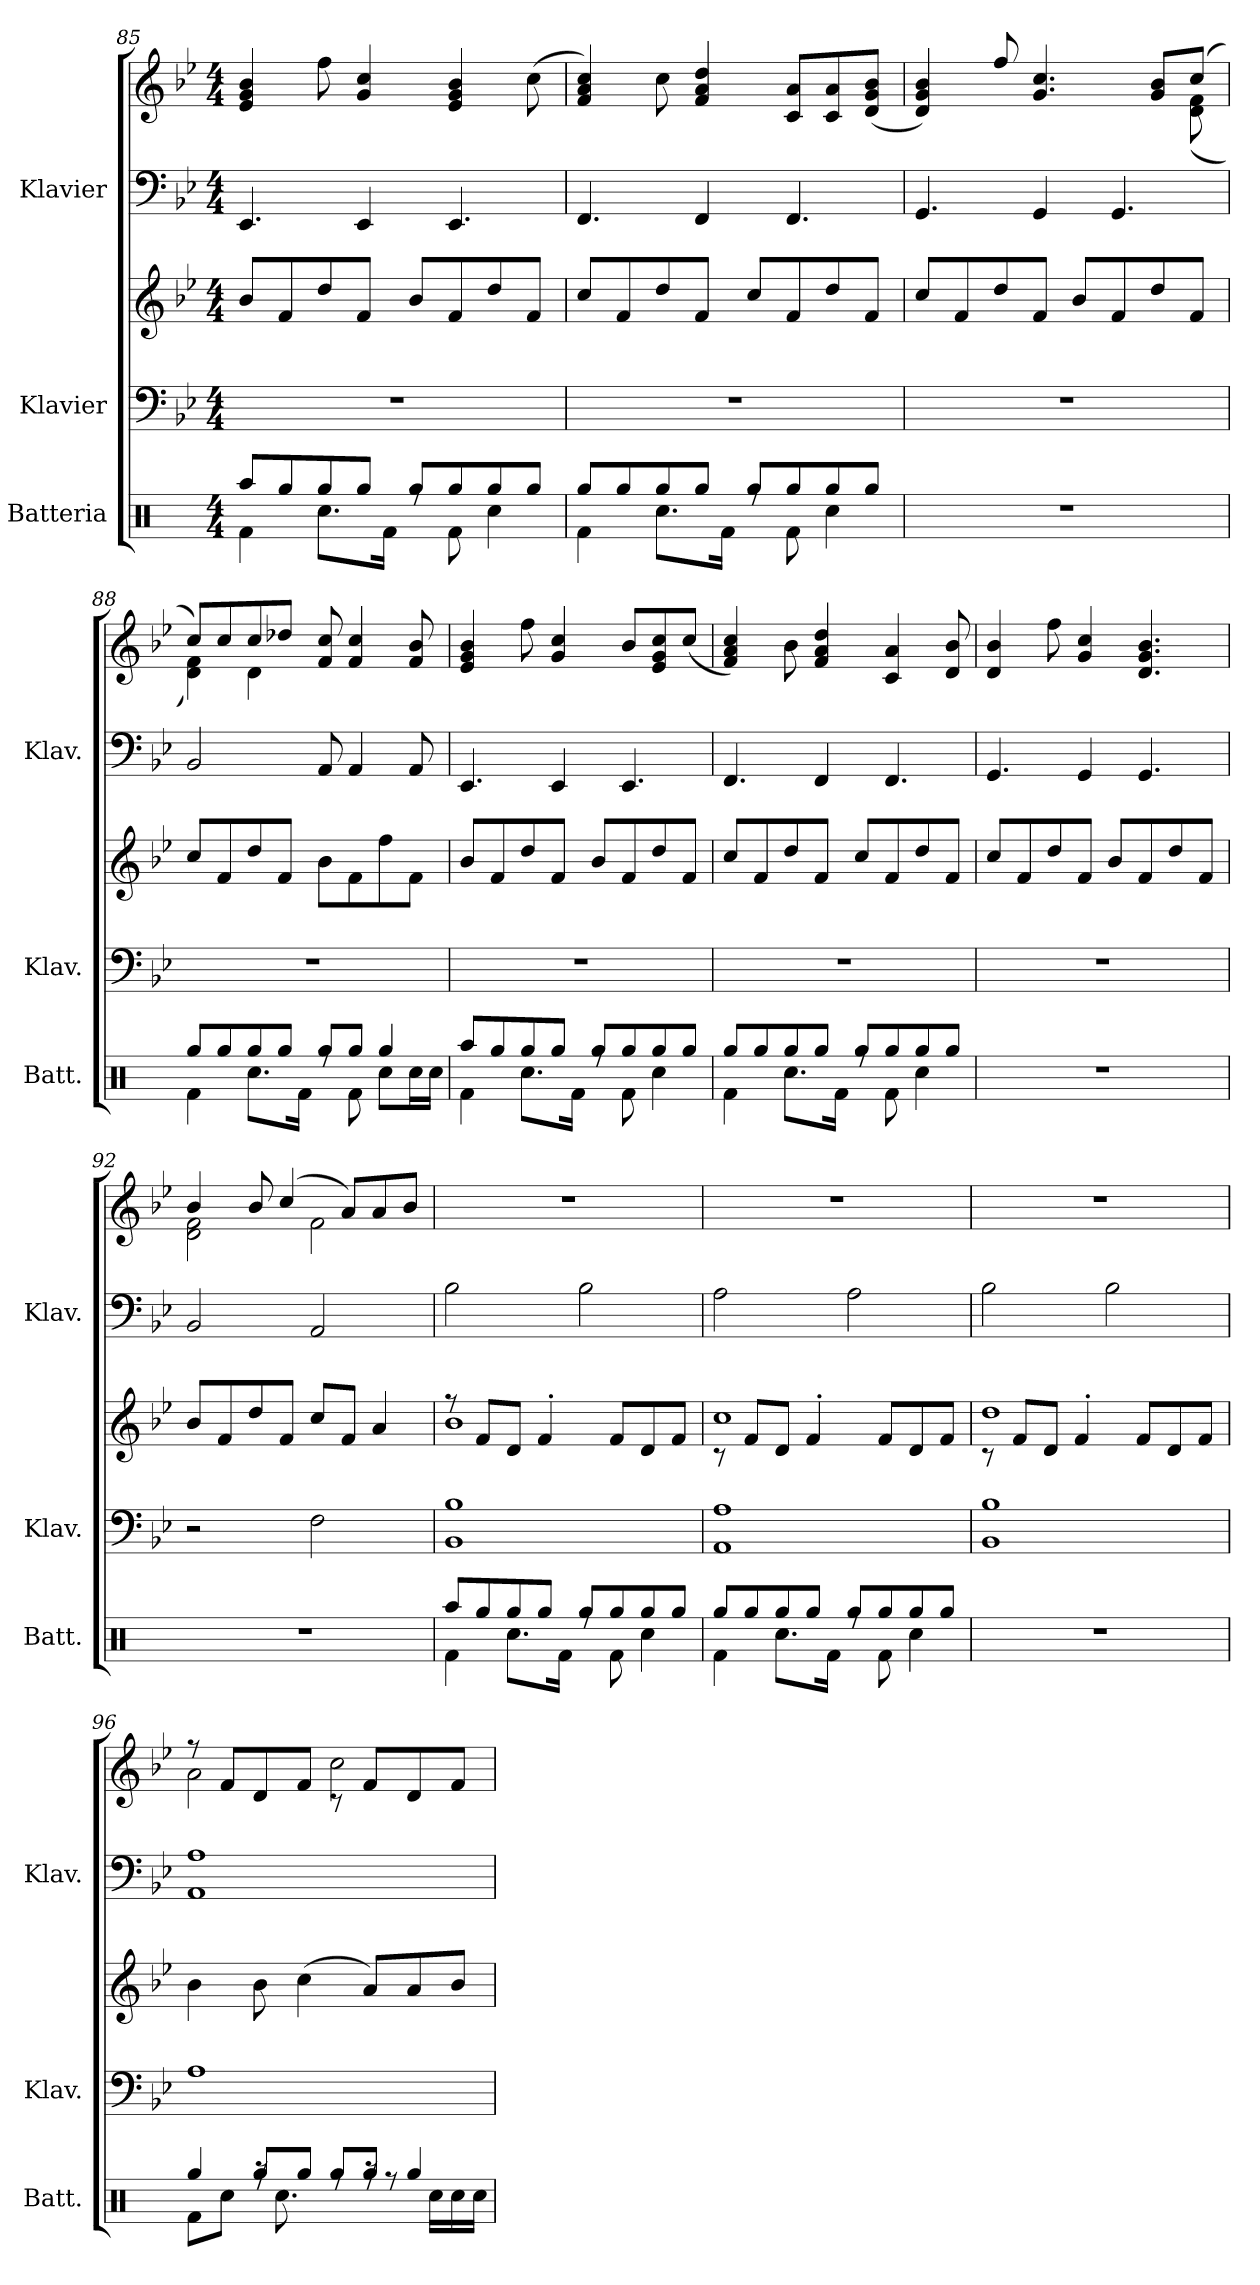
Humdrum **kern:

**kern	**kern	**kern	**kern	**kern
*part3	*part2	*part2	*part1	*part1
*staff5	*staff4	*staff3	*staff2	*staff1
*I"Batteria	*I"Klavier	*	*I"Klavier	*
*I'Batt.	*I'Klav.	*	*I'Klav.	*
!!LO:PB:g=z
*clefX	*clefF4	*clefG2	*clefF4	*clefG2
*k[]	*k[b-e-]	*k[b-e-]	*k[b-e-]	*k[b-e-]
*M4/4	*M4/4	*M4/4	*M4/4	*M4/4
=85	=85	=85	=85	=85
*^	*	*	*	*
8Raa/L	4Rf\	1r	8b-/L	4.EE-/	4e-/ 4g/ 4b-/
8Rgg/	.	.	8f/	.	.
8Rgg/	8.Rcc\L	.	8dd/	.	8ff\
8Rgg/J	.	.	8f/J	4EE-/	4g/ 4cc/
.	16Rf\Jk	.	.	.	.
8Rgg/L	8rff	.	8b-/L	.	.
8Rgg/	8Rf\	.	8f/	4.EE-/	4e-/ 4g/ 4b-/
8Rgg/	4Rcc\	.	8dd/	.	.
8Rgg/J	.	.	8f/J	.	(8cc\
=86	=86	=86	=86	=86	=86
8Rgg/L	4Rf\	1r	8cc/L	4.FF/	4f/ 4a/ 4cc/)
8Rgg/	.	.	8f/	.	.
8Rgg/	8.Rcc\L	.	8dd/	.	8cc\
8Rgg/J	.	.	8f/J	4FF/	4f/ 4a/ 4dd/
.	16Rf\Jk	.	.	.	.
8Rgg/L	8rff	.	8cc/L	.	.
8Rgg/	8Rf\	.	8f/	4.FF/	8c/ 8a/L
8Rgg/	4Rcc\	.	8dd/	.	8c/ 8a/
8Rgg/J	.	.	8f/J	.	(8d/ 8g/ 8b-/J
*v	*v	*	*	*	*
=87	=87	=87	=87	=87
*	*	*	*	*^
1r	1r	8cc/L	4.GG/	4d/ 4g/ 4b-/)	2..ryy
.	.	8f/	.	.	.
.	.	8dd/	.	8ff/	.
.	.	8f/J	4GG/	4.g/ 4.cc/	.
.	.	8b-/L	.	.	.
.	.	8f/	4.GG/	.	.
.	.	8dd/	.	8g/ 8b-/L	.
.	.	8f/J	.	(8cc/J	(8d\ 8f\
=88	=88	=88	=88	=88	=88
*^	*	*	*	*	*
8Rgg/L	4Rf\	1r	8cc/L	2BB-/	8cc/L)	4d\ 4f\)
8Rgg/	.	.	8f/	.	8cc/	.
8Rgg/	8.Rcc\L	.	8dd/	.	8cc/	4d\
8Rgg/J	.	.	8f/J	.	8dd-X/J	.
.	16Rf\Jk	.	.	.	.	.
8Rgg/L	8rff	.	8b-\L	8AA/	8f/ 8cc/	2ryy
8Rgg/J	8Rf\	.	8f\	4AA/	4f/ 4cc/	.
4Rgg/	8Rcc\L	.	8ff\	.	.	.
.	16Rcc\L	.	8f\J	8AA/	8f/ 8b-/	.
.	16Rcc\JJ	.	.	.	.	.
*	*	*	*	*	*v	*v
!!LO:LB:g=z
=89	=89	=89	=89	=89	=89
8Raa/L	4Rf\	1r	8b-/L	4.EE-/	4e-/ 4g/ 4b-/
8Rgg/	.	.	8f/	.	.
8Rgg/	8.Rcc\L	.	8dd/	.	8ff\
8Rgg/J	.	.	8f/J	4EE-/	4g/ 4cc/
.	16Rf\Jk	.	.	.	.
8Rgg/L	8rff	.	8b-/L	.	.
8Rgg/	8Rf\	.	8f/	4.EE-/	8b-/L
8Rgg/	4Rcc\	.	8dd/	.	8e-/ 8g/ 8cc/
8Rgg/J	.	.	8f/J	.	(8cc/J
=90	=90	=90	=90	=90	=90
8Rgg/L	4Rf\	1r	8cc/L	4.FF/	4f/ 4a/ 4cc/)
8Rgg/	.	.	8f/	.	.
8Rgg/	8.Rcc\L	.	8dd/	.	8b-\
8Rgg/J	.	.	8f/J	4FF/	4f/ 4a/ 4dd/
.	16Rf\Jk	.	.	.	.
8Rgg/L	8rff	.	8cc/L	.	.
8Rgg/	8Rf\	.	8f/	4.FF/	4c/ 4a/
8Rgg/	4Rcc\	.	8dd/	.	.
8Rgg/J	.	.	8f/J	.	8d/ 8b-/
*v	*v	*	*	*	*
=91	=91	=91	=91	=91
1r	1r	8cc/L	4.GG/	4d/ 4b-/
.	.	8f/	.	.
.	.	8dd/	.	8ff\
.	.	8f/J	4GG/	4g/ 4cc/
.	.	8b-/L	.	.
.	.	8f/	4.GG/	4.d/ 4.g/ 4.b-/
.	.	8dd/	.	.
.	.	8f/J	.	.
=92	=92	=92	=92	=92
*	*	*	*	*^
1r	2r	8b-/L	2BB-/	4b-/	2d\ 2f\
.	.	8f/	.	.	.
.	.	8dd/	.	8b-/	.
.	.	8f/J	.	(4cc/	.
.	2F\	8cc/L	2AA/	.	2f\
.	.	8f/J	.	8a/L)	.
.	.	4a/	.	8a/	.
.	.	.	.	8b-/J	.
*	*	*	*	*v	*v
!!LO:PB:g=z
=93	=93	=93	=93	=93
*^	*	*^	*	*
8Raa/L	4Rf\	1BB- 1B-	8r	1b-	2B-\	1r
8Rgg/	.	.	8f/L	.	.	.
8Rgg/	8.Rcc\L	.	8d/J	.	.	.
8Rgg/J	.	.	4f'/	.	.	.
.	16Rf\Jk	.	.	.	.	.
8Rgg/L	8rff	.	.	.	2B-\	.
8Rgg/	8Rf\	.	8f/L	.	.	.
8Rgg/	4Rcc\	.	8d/	.	.	.
8Rgg/J	.	.	8f/J	.	.	.
=94	=94	=94	=94	=94	=94	=94
8Rgg/L	4Rf\	1AA 1A	8rc	1cc	2A\	1r
8Rgg/	.	.	8f/L	.	.	.
8Rgg/	8.Rcc\L	.	8d/J	.	.	.
8Rgg/J	.	.	4f'/	.	.	.
.	16Rf\Jk	.	.	.	.	.
8Rgg/L	8rff	.	.	.	2A\	.
8Rgg/	8Rf\	.	8f/L	.	.	.
8Rgg/	4Rcc\	.	8d/	.	.	.
8Rgg/J	.	.	8f/J	.	.	.
*v	*v	*	*	*	*	*
=95	=95	=95	=95	=95	=95
1r	1BB- 1B-	8rc	1dd	2B-\	1r
.	.	8f/L	.	.	.
.	.	8d/J	.	.	.
.	.	4f'/	.	.	.
.	.	.	.	2B-\	.
.	.	8f/L	.	.	.
.	.	8d/	.	.	.
.	.	8f/J	.	.	.
*	*	*v	*v	*	*
=96	=96	=96	=96	=96
*^	*	*	*	*^
4Rgg/	8Rf\L	1A	4b-\	1AA 1A	8r	2a\
.	8Rcc\J	.	.	.	8f/L	.
8Rgg/L	16raa	.	8b-\	.	8d/	.
.	8.Rcc\	.	.	.	.	.
8Rgg/J	.	.	(4cc\	.	8f/J	.
8Rgg/L	8rff	.	.	.	8rc	2cc\
8Rgg/J	16raa	.	8a/L)	.	8f/L	.
.	8rff	.	.	.	.	.
4Rgg/	.	.	8a/	.	8d/	.
.	16Rcc\LL	.	.	.	.	.
.	16Rcc\	.	8b-/J	.	8f/J	.
.	16Rcc\JJ	.	.	.	.	.
*v	*v	*	*	*	*v	*v
=	=	=	=	=
*-	*-	*-	*-	*-
